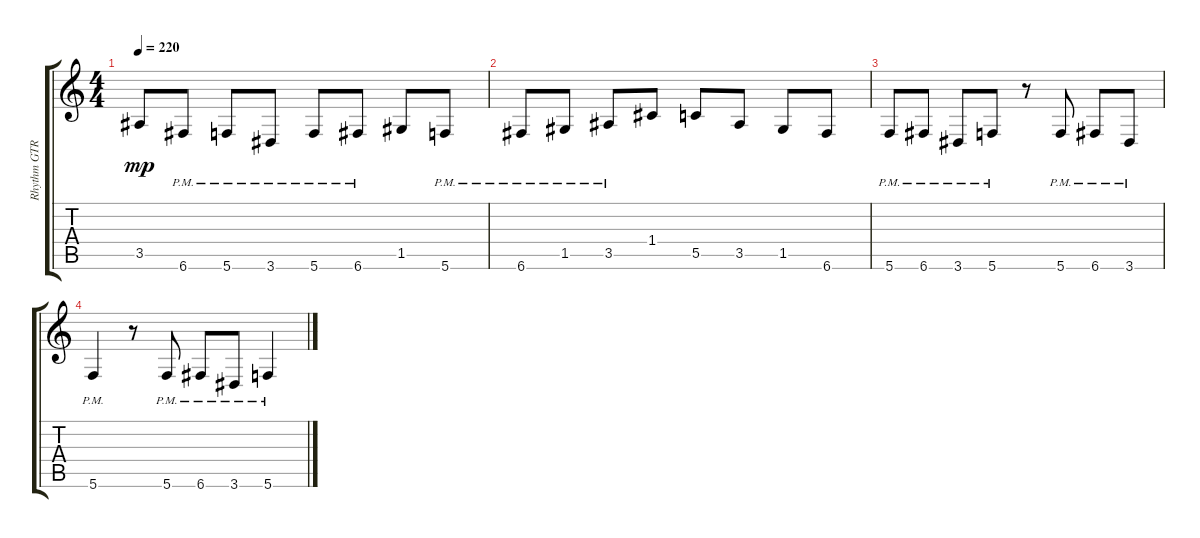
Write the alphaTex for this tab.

\track ("Rhythm GTR 2" "Rhythm GTR") {instrument distortionguitar}
\staff {score tabs}
\tuning (D4 A3 F3 C3 G2 C2) {hide}
\ts (4 4)
\tempo 220
\clef g2
\ks aminor
3.5.8{dy mp} 6.6{pm}.8 5.6{pm}.8 3.6{pm}.8 5.6{pm}.8 6.6{pm}.8 1.5.8 5.6{pm}.8 |
6.6{pm}.8 1.5{pm}.8 3.5{pm}.8 1.4.8 5.5.8 3.5.8 1.5.8 6.6.8 |
5.6{pm}.8 6.6{pm}.8 3.6{pm}.8 5.6{pm}.8 r.8 5.6{pm}.8 6.6{pm}.8 3.6{pm}.8 |
5.6{pm}.4 r.8 5.6{pm}.8 6.6{pm}.8 3.6{pm}.8 5.6{pm}.4
